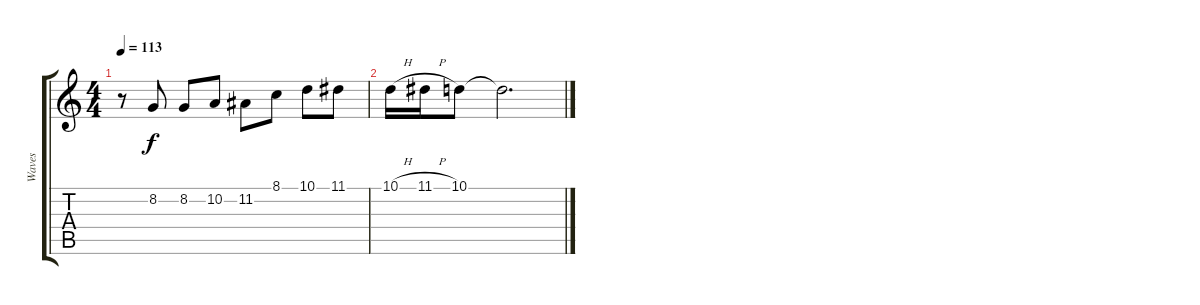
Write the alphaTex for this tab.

\track ("Waves" "Waves") {instrument seashore}
\staff {score tabs}
\tuning (E4 B3 G3 D3 A2 E2) {hide}
\ts (4 4)
\tempo 113
\clef g2
\ks c
r.8{dy f} 8.2.8 8.2.8 10.2.8 11.2.8 8.1.8 10.1.8 11.1.8 |
10.1{h}.16 11.1{h}.16 10.1.8 10.1{t}.2{d}
